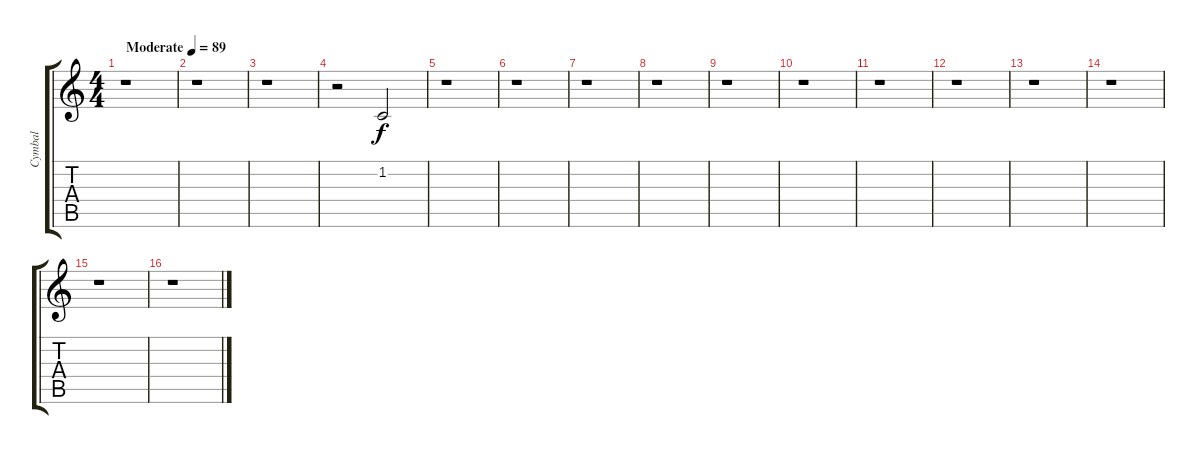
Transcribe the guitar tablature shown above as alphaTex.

\track ("Cymbal" "Cymbal") {instrument reversecymbal}
\staff {score tabs}
\tuning (E4 B3 G3 D3 A2 E2) {hide}
\ts (4 4)
\tempo (89 "Moderate")
\clef g2
\ks c
r.1{dy f instrument reversecymbal} |
r.1 |
r.1 |
r.2 1.2.2 |
r.1 |
r.1 |
r.1 |
r.1 |
r.1 |
r.1 |
r.1 |
r.1 |
r.1 |
r.1 |
r.1 |
r.1
